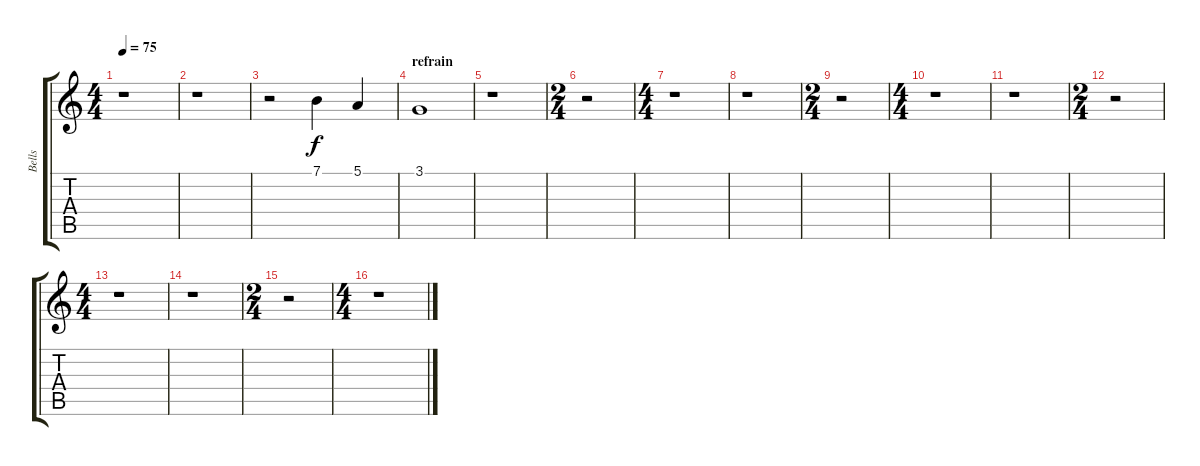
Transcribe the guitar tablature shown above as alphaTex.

\track ("Bells" "Bells") {instrument tubularbells}
\staff {score tabs}
\tuning (E4 B3 G3 D3 A2 E2) {hide}
\ts (4 4)
\tempo 75
\clef g2
\ks aminor
r.1{dy f} |
r.1 |
r.2 7.1.4 5.1.4 |
\section ("" "refrain")
3.1.1 |
r.1 |
\ts (2 4)
r.2 |
\ts (4 4)
r.1 |
r.1 |
\ts (2 4)
r.2 |
\ts (4 4)
r.1 |
r.1 |
\ts (2 4)
r.2 |
\ts (4 4)
r.1 |
r.1 |
\ts (2 4)
r.2 |
\ts (4 4)
r.1
